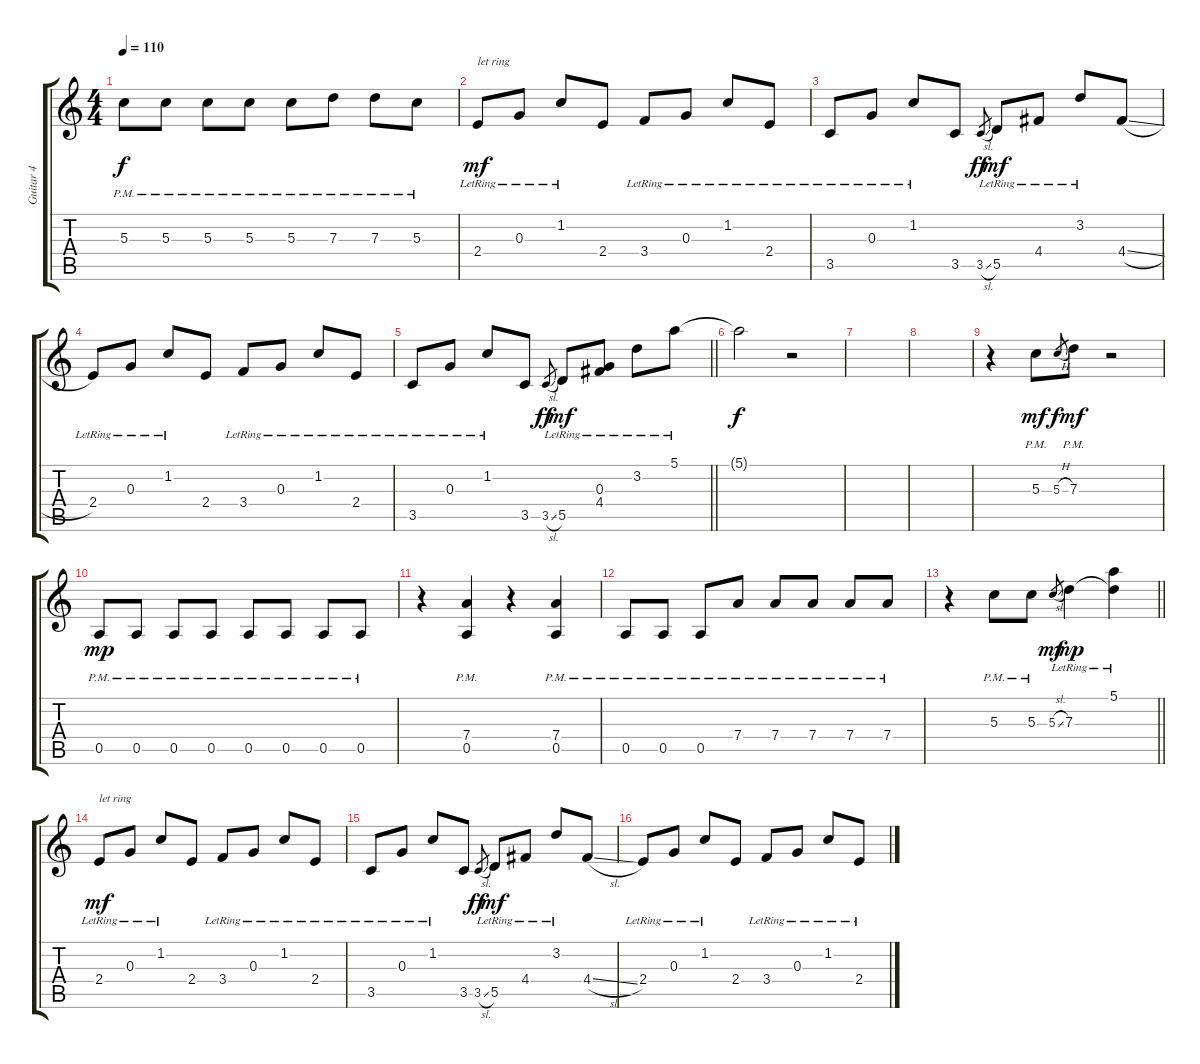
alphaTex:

\track ("Guitar 4" "Guitar 4") {instrument distortionguitar}
\staff {score tabs}
\tuning (E4 B3 G3 D3 A2 E2) {hide}
\ts (4 4)
\tempo 110
\clef g2
\ks c
5.3{pm}.8{dy f} 5.3{pm}.8 5.3{pm}.8 5.3{pm}.8 5.3{pm}.8 7.3{pm}.8 7.3{pm}.8 5.3{pm}.8 |
2.4{lr}.8{txt "let ring" dy mf} 0.3{lr}.8 1.2{lr}.8 2.4.8 3.4{lr}.8 0.3{lr}.8 1.2{lr}.8 2.4{lr}.8 |
3.5{lr}.8 0.3{lr}.8 1.2{lr}.8 3.5.8 3.5{sl}.8{gr dy ff} 5.5{lr}.8{dy mf} 4.4{lr}.8 3.2{lr}.8 4.4{sl}.8 |
2.4{lr}.8 0.3{lr}.8 1.2{lr}.8 2.4.8 3.4{lr}.8 0.3{lr}.8 1.2{lr}.8 2.4{lr}.8 |
\barLineRight lightlight
3.5{lr}.8 0.3{lr}.8 1.2{lr}.8 3.5.8 3.5{sl}.8{gr dy ff} 5.5{lr}.8{dy mf} (0.3{lr} 4.4{lr}).8 3.2{lr}.8 5.1{lr}.8 |
5.1{t}.2{dy f volume 5} r.2 |
|
|
r.4 5.3{pm}.8{dy mf} 5.3{h}.8{gr dy f} 7.3{pm}.8{dy mf} r.2 |
0.5{pm}.8{dy mp} 0.5{pm}.8 0.5{pm}.8 0.5{pm}.8 0.5{pm}.8 0.5{pm}.8 0.5{pm}.8 0.5{pm}.8 |
r.4 (7.4{pm} 0.5{pm}).4 r.4 (7.4{pm} 0.5{pm}).4 |
0.5{pm}.8 0.5{pm}.8 0.5{pm}.8 7.4{pm}.8 7.4{pm}.8 7.4{pm}.8 7.4{pm}.8 7.4{pm}.8 |
\barLineRight lightlight
r.4 5.3{pm}.8 5.3{pm}.8 5.3{sl}.8{gr dy mf} 7.3{lr}.4{dy mp} (5.1{lr} 7.3{t}).4 |
2.4{lr}.8{txt "let ring" dy mf} 0.3{lr}.8 1.2{lr}.8 2.4.8 3.4{lr}.8 0.3{lr}.8 1.2{lr}.8 2.4{lr}.8 |
3.5{lr}.8 0.3{lr}.8 1.2{lr}.8 3.5.8 3.5{sl}.8{gr dy ff} 5.5{lr}.8{dy mf} 4.4{lr}.8 3.2{lr}.8 4.4{sl}.8 |
2.4{lr}.8 0.3{lr}.8 1.2{lr}.8 2.4.8 3.4{lr}.8 0.3{lr}.8 1.2{lr}.8 2.4{lr}.8
